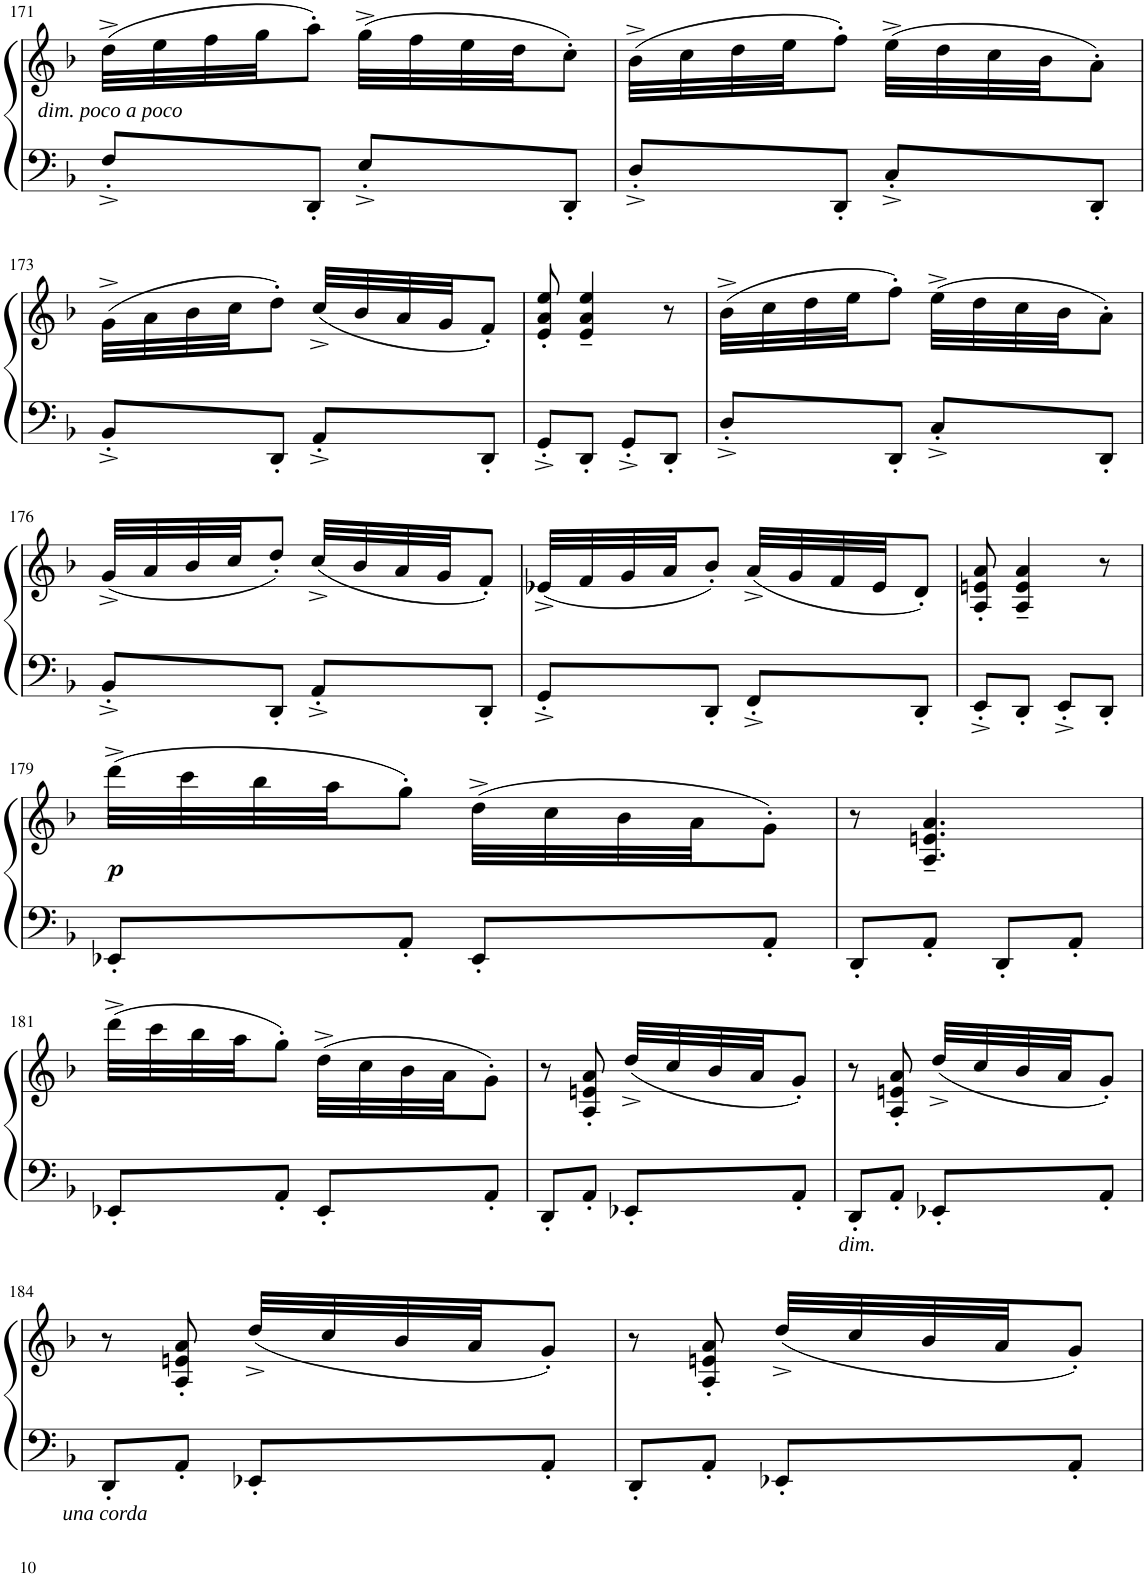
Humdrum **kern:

**kern	**kern	**dynam
*part1	*part1	*part1
*staff2	*staff1	*staff1/2
*I"Piano	*	*
*I'Pno	*	*
!!LO:PB:g=z
*clefF4	*clefG2	*
*k[b-]	*k[b-]	*
*M2/4	*M2/4	*
=171	=171	=171
!	!	!LO:DY:b
8F'^/L	(32dd^\LLL	other-dynamics
.	32ee\	.
.	32ff\	.
.	32gg\JJ	.
8DD'/J	8aa'\J)	.
8E'^/L	(32gg^\LLL	.
.	32ff\	.
.	32ee\	.
.	32dd\JJ	.
8DD'/J	8cc'\J)	.
=172	=172	=172
8D'^/L	(32b-^\LLL	.
.	32cc\	.
.	32dd\	.
.	32ee\JJ	.
8DD'/J	8ff'\J)	.
8C'^/L	(32ee^\LLL	.
.	32dd\	.
.	32cc\	.
.	32b-\JJ	.
8DD'/J	8a'\J)	.
!!LO:LB:g=z
=173	=173	=173
8BB-'^/L	(32g^\LLL	.
.	32a\	.
.	32b-\	.
.	32cc\JJ	.
8DD'/J	8dd'\J)	.
8AA'^/L	(32cc^/LLL	.
.	32b-/	.
.	32a/	.
.	32g/JJ	.
8DD'/J	8f'/J)	.
=174	=174	=174
8GG'^/L	8e/' 8a/' 8ee/'	.
8DD'/J	4e/~ 4a/~ 4ee/~	.
8GG'^/L	.	.
8DD'/J	8r	.
=175	=175	=175
8D'^/L	(32b-^\LLL	.
.	32cc\	.
.	32dd\	.
.	32ee\JJ	.
8DD'/J	8ff'\J)	.
8C'^/L	(32ee^\LLL	.
.	32dd\	.
.	32cc\	.
.	32b-\JJ	.
8DD'/J	8a'\J)	.
!!LO:LB:g=z
=176	=176	=176
8BB-'^/L	(32g^/LLL	.
.	32a/	.
.	32b-/	.
.	32cc/JJ	.
8DD'/J	8dd'/J)	.
8AA'^/L	(32cc^/LLL	.
.	32b-/	.
.	32a/	.
.	32g/JJ	.
8DD'/J	8f'/J)	.
=177	=177	=177
8GG'^/L	(32e-X^/LLL	.
.	32f/	.
.	32g/	.
.	32a/JJ	.
8DD'/J	8b-'/J)	.
8FF'^/L	(32a^/LLL	.
.	32g/	.
.	32f/	.
.	32e-/JJ	.
8DD'/J	8d'/J)	.
=178	=178	=178
8EE'^/L	8A/' 8en/' 8a/'	.
8DD'/J	4A/~ 4e/~ 4a/~	.
8EE'^/L	.	.
8DD'/J	8r	.
!!LO:LB:g=z
=179	=179	=179
!	!	!LO:DY:b
8EE-X'/L	(32ddd^\LLL	p
.	32ccc\	.
.	32bb-\	.
.	32aa\JJ	.
8AA'/J	8gg'\J)	.
8EE-'/L	(32dd^\LLL	.
.	32cc\	.
.	32b-\	.
.	32a\JJ	.
8AA'/J	8g'\J)	.
=180	=180	=180
8DD'/L	8r	.
8AA'/J	4.A/~ 4.en/~ 4.a/~	.
8DD'/L	.	.
8AA'/J	.	.
!!LO:LB:g=z
=181	=181	=181
8EE-X'/L	(32ddd^\LLL	.
.	32ccc\	.
.	32bb-\	.
.	32aa\JJ	.
8AA'/J	8gg'\J)	.
8EE-'/L	(32dd^\LLL	.
.	32cc\	.
.	32b-\	.
.	32a\JJ	.
8AA'/J	8g'\J)	.
=182	=182	=182
8DD'/L	8r	.
8AA'/J	8A/' 8en/' 8a/'	.
8EE-X'/L	(32dd^/LLL	.
.	32cc/	.
.	32b-/	.
.	32a/JJ	.
8AA'/J	8g'/J)	.
=183	=183	=183
!	!	!LO:DY:b=2
8DD'/L	8r	other-dynamics
8AA'/J	8A/' 8en/' 8a/'	.
8EE-X'/L	(32dd^/LLL	.
.	32cc/	.
.	32b-/	.
.	32a/JJ	.
8AA'/J	8g'/J)	.
!!LO:LB:g=z
=184	=184	=184
!	!	!LO:DY:b=2
8DD'/L	8r	other-dynamics
8AA'/J	8A/' 8en/' 8a/'	.
8EE-X'/L	(32dd^/LLL	.
.	32cc/	.
.	32b-/	.
.	32a/JJ	.
8AA'/J	8g'/J)	.
=185	=185	=185
8DD'/L	8r	.
8AA'/J	8A/' 8en/' 8a/'	.
8EE-X'/L	(32dd^/LLL	.
.	32cc/	.
.	32b-/	.
.	32a/JJ	.
8AA'/J	8g'/J)	.
=	=	=
*-	*-	*-
